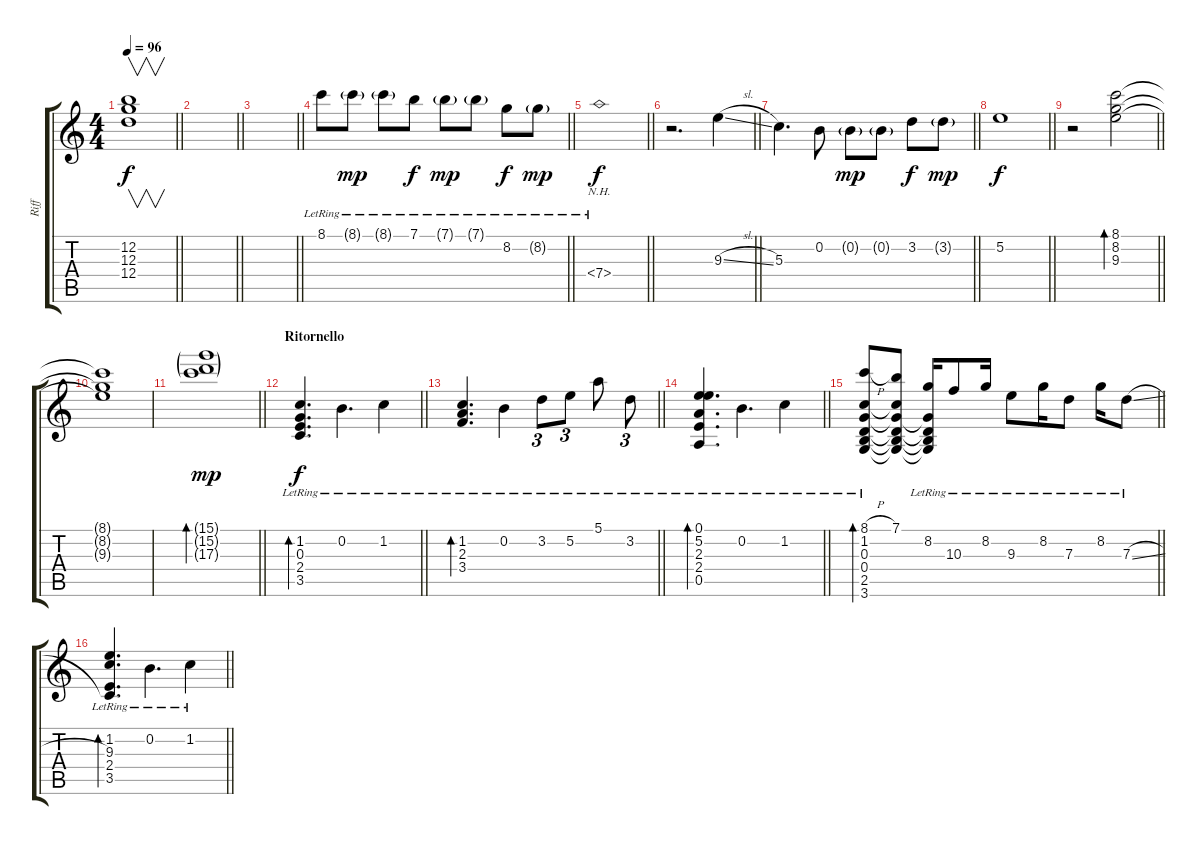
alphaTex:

\track ("Riff" "Riff") {instrument electricguitarclean}
\staff {score tabs}
\tuning (E4 B3 G3 D3 A2 E2) {hide}
\ts (4 4)
\tempo 96
\clef g2
\barLineRight lightlight
\ks c
(12.2{t} 12.3{t} 12.4{t}).1{v dy f} |
\barLineRight lightlight
|
\barLineRight lightlight
|
\barLineRight lightlight
8.1{lr}.8 8.1{g lr}.8{dy mp} 8.1{g lr}.8 7.1{lr}.8{dy f} 7.1{g lr}.8{dy mp} 7.1{g lr}.8 8.2{lr}.8{dy f} 8.2{g lr}.8{dy mp} |
\barLineRight lightlight
7.4{nh lr}.1{dy f} |
\barLineRight lightlight
r.2{d} 9.3{sl}.4 |
\barLineRight lightlight
5.3.4{d} 0.2.8 0.2{g}.8{dy mp} 0.2{g}.8 3.2.8{dy f} 3.2{g}.8{dy mp} |
\barLineRight lightlight
5.2.1{dy f} |
\barLineRight lightlight
r.2 (8.1 8.2 9.3).2{bd 480} |
(8.1{t} 8.2{t} 9.3{t}).1 |
\barLineRight lightlight
(15.1{g} 15.2{g} 17.3{g}).1{bd 480 dy mp} |
\section ("" "Ritornello")
\barLineRight lightlight
(1.2{lr} 0.3{lr} 2.4{lr} 3.5{lr}).4{d bd 240 dy f} 0.2{lr}.4{d} 1.2{lr}.4 |
\barLineRight lightlight
(1.2{lr} 2.3{lr} 3.4{lr}).4{d bd 240} 0.2{lr}.4 3.2{lr}.8{tu (3 2)} 5.2{lr}.8{tu (3 2)} 5.1{lr}.8 3.2{lr}.8{tu (3 2)} |
\barLineRight lightlight
(0.1 5.2{lr} 2.3{lr} 2.4{lr} 0.5{lr}).4{d bd 240} 0.2{lr}.4{d} 1.2{lr}.4 |
\barLineRight lightlight
(8.1{h} 1.2{lr} 0.3{lr} 0.4{lr} 2.5{lr} 3.6{lr}).8{bd 240} (7.1 1.2{t} 0.3{t} 0.4{t} 2.5{t} 3.6{t}).8 (8.2{lr} 0.3{t} 0.4{t} 2.5{t} 3.6{t}).16 10.3{lr}.8 8.2{lr}.16 9.3{lr}.8 8.2{lr}.16 7.3{lr}.8 8.2{lr}.16 7.3{sl lr}.8 |
\barLineRight lightlight
(1.2 9.3{lr} 2.4 3.5).4{d bd 240} 0.2{lr}.4{d} 1.2{lr}.4
